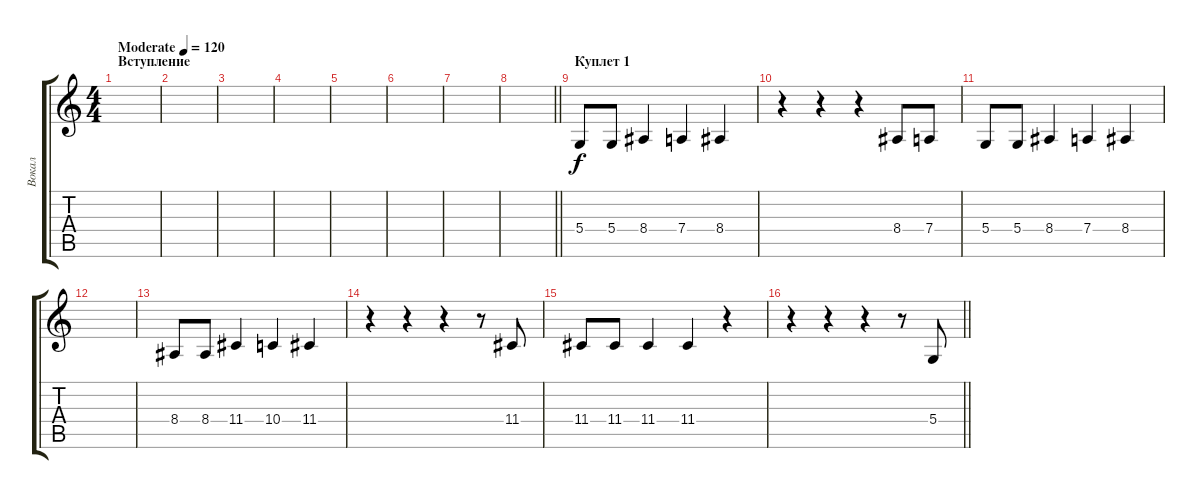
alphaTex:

\track ("Вокал" "Вокал") {instrument fx7echoes}
\staff {score tabs}
\tuning (E4 B3 G3 D3 A2 E2) {hide}
\ts (4 4)
\section ("" "Вступление")
\tempo (120 "Moderate")
\clef g2
\ks c
|
|
|
|
|
|
|
\barLineRight lightlight
|
\section ("" "Куплет 1")
5.4.8 5.4.8 8.4.4 7.4.4 8.4.4 |
r.4 r.4 r.4 8.4.8 7.4.8 |
5.4.8 5.4.8 8.4.4 7.4.4 8.4.4 |
|
8.4.8 8.4.8 11.4.4 10.4.4 11.4.4 |
r.4 r.4 r.4 r.8 11.4.8 |
11.4.8 11.4.8 11.4.4 11.4.4 r.4 |
\barLineRight lightlight
r.4 r.4 r.4 r.8 5.4.8
